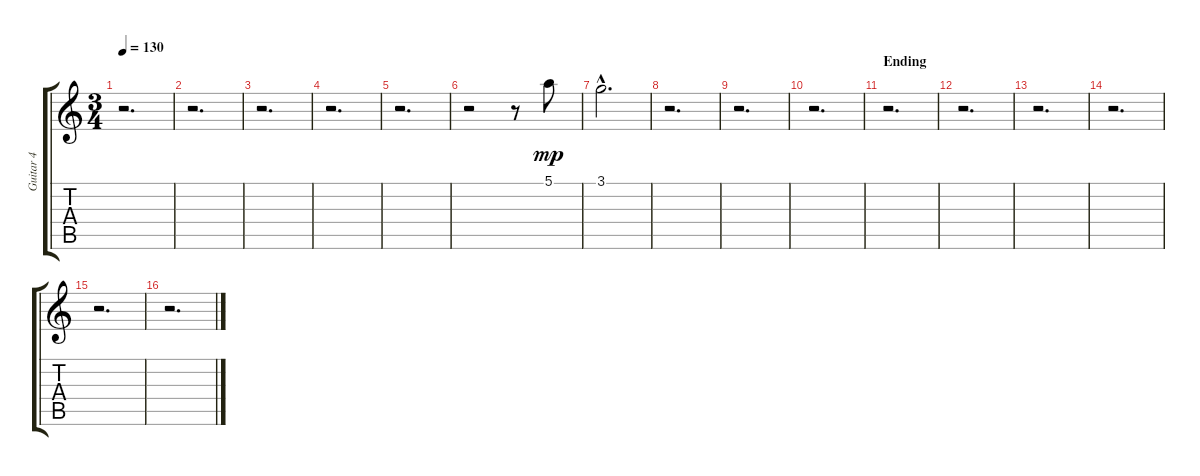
\track ("Guitar 4" "Guitar 4") {instrument distortionguitar}
\staff {score tabs}
\tuning (E4 B3 G3 D3 A2 E2) {hide}
\ts (3 4)
\tempo 130
\clef g2
\ks c
r.2{d dy f} |
r.2{d} |
r.2{d volume 15 balance 8} |
r.2{d} |
r.2{d} |
r.2{volume 12 instrument acousticguitarsteel} r.8 5.1.8{dy mp} |
3.1{hac}.2{d} |
r.2{d volume 13} |
r.2{d} |
r.2{d} |
\section ("" "Ending")
r.2{d} |
r.2{d} |
r.2{d} |
r.2{d} |
r.2{d} |
r.2{d}
